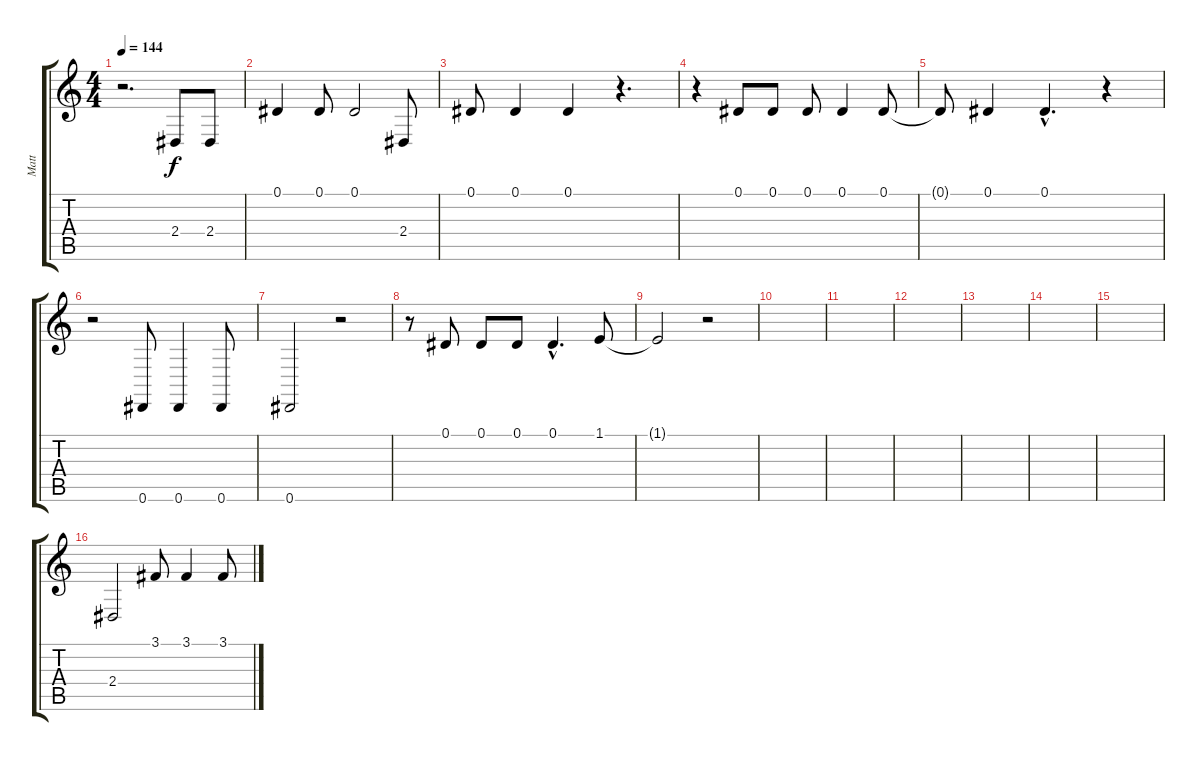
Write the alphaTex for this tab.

\track ("Matt" "Matt") {instrument lead1square}
\staff {score tabs}
\tuning (Eb4 Bb3 Gb3 Db3 Ab2 Eb2) {hide}
\ts (4 4)
\tempo 144
\clef g2
\ks c
r.2{d dy f} 2.4.8 2.4.8 |
0.1.4 0.1.8 0.1.2 2.4.8 |
0.1.8 0.1.4 0.1.4 r.4{d} |
r.4 0.1.8 0.1.8 0.1.8 0.1.4 0.1.8 |
0.1{t}.8 0.1.4 0.1{hac}.4{d} r.4 |
r.2 0.6.8 0.6.4 0.6.8 |
0.6.2 r.2 |
r.8 0.1.8 0.1.8 0.1.8 0.1{hac}.4{d} 1.1.8 |
1.1{t}.2 r.2 |
|
|
|
|
|
|
2.4.2 3.1.8 3.1.4 3.1.8
